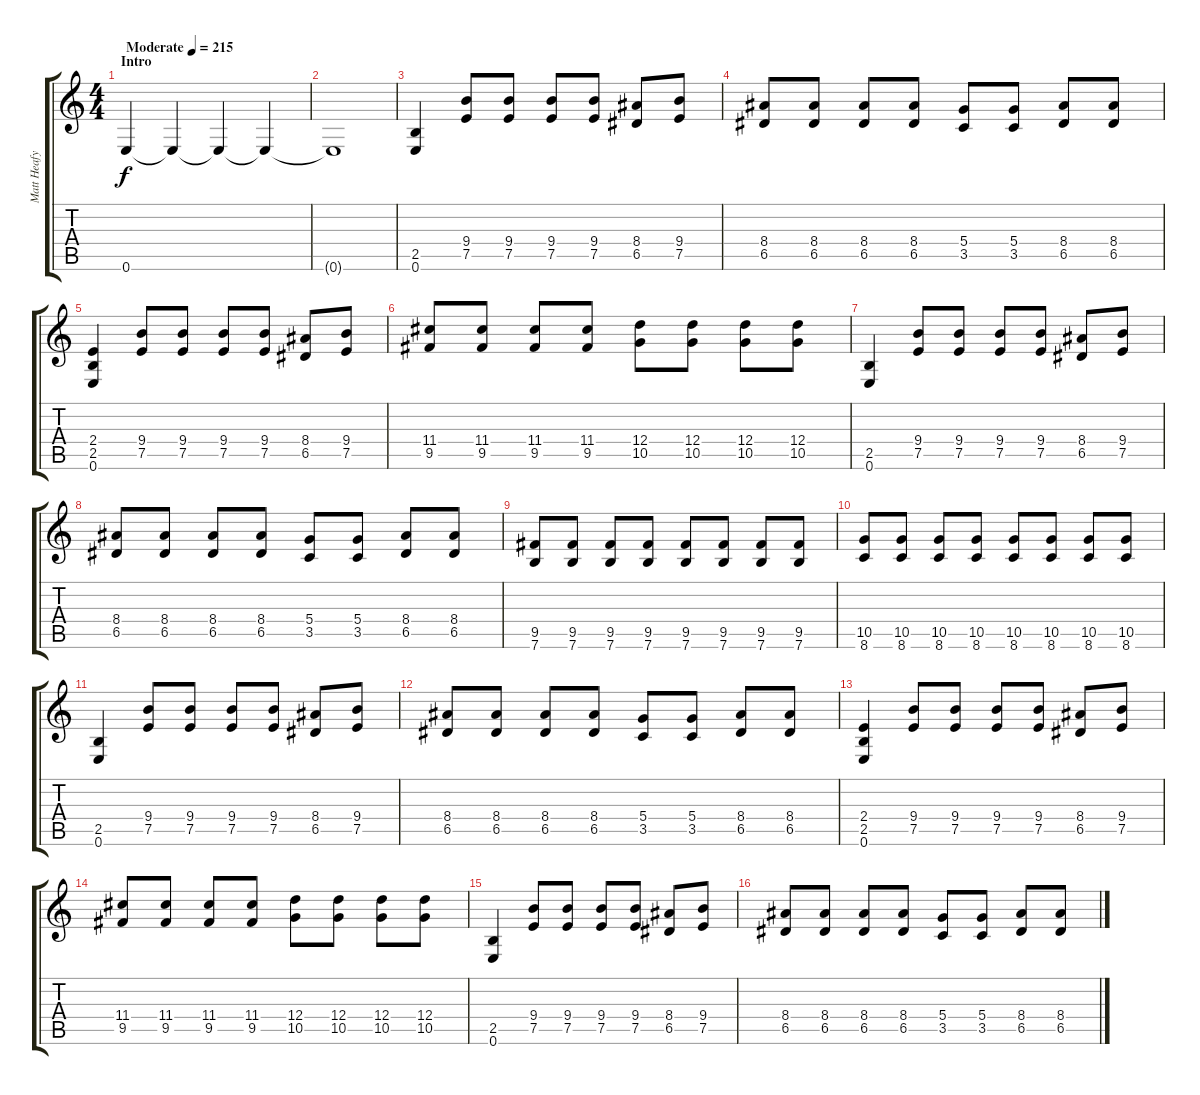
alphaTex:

\track ("Matt Heafy (Trivium)" "Matt Heafy") {instrument distortionguitar}
\staff {score tabs}
\tuning (E4 B3 G3 D3 A2 E2) {hide}
\ts (4 4)
\section ("" "Intro")
\tempo (215 "Moderate")
\clef g2
\ks c
0.6.4{dy f volume 0 instrument distortionguitar} 0.6{t}.4{volume 6} 0.6{t}.4 0.6{t}.4 |
0.6{t}.1 |
(2.5 0.6).4 (9.4 7.5).8 (9.4 7.5).8 (9.4 7.5).8 (9.4 7.5).8 (8.4 6.5).8 (9.4 7.5).8 |
(8.4 6.5).8 (8.4 6.5).8 (8.4 6.5).8 (8.4 6.5).8 (5.4 3.5).8 (5.4 3.5).8 (8.4 6.5).8 (8.4 6.5).8 |
(2.4 2.5 0.6).4 (9.4 7.5).8 (9.4 7.5).8 (9.4 7.5).8 (9.4 7.5).8 (8.4 6.5).8 (9.4 7.5).8 |
(11.4 9.5).8 (11.4 9.5).8 (11.4 9.5).8 (11.4 9.5).8 (12.4 10.5).8 (12.4 10.5).8 (12.4 10.5).8 (12.4 10.5).8 |
(2.5 0.6).4 (9.4 7.5).8 (9.4 7.5).8 (9.4 7.5).8 (9.4 7.5).8 (8.4 6.5).8 (9.4 7.5).8 |
(8.4 6.5).8 (8.4 6.5).8 (8.4 6.5).8 (8.4 6.5).8 (5.4 3.5).8 (5.4 3.5).8 (8.4 6.5).8 (8.4 6.5).8 |
(9.5 7.6).8 (9.5 7.6).8 (9.5 7.6).8 (9.5 7.6).8 (9.5 7.6).8 (9.5 7.6).8 (9.5 7.6).8 (9.5 7.6).8 |
(10.5 8.6).8 (10.5 8.6).8 (10.5 8.6).8 (10.5 8.6).8 (10.5 8.6).8 (10.5 8.6).8 (10.5 8.6).8 (10.5 8.6).8 |
(2.5 0.6).4 (9.4 7.5).8 (9.4 7.5).8 (9.4 7.5).8 (9.4 7.5).8 (8.4 6.5).8 (9.4 7.5).8 |
(8.4 6.5).8 (8.4 6.5).8 (8.4 6.5).8 (8.4 6.5).8 (5.4 3.5).8 (5.4 3.5).8 (8.4 6.5).8 (8.4 6.5).8 |
(2.4 2.5 0.6).4 (9.4 7.5).8 (9.4 7.5).8 (9.4 7.5).8 (9.4 7.5).8 (8.4 6.5).8 (9.4 7.5).8 |
(11.4 9.5).8 (11.4 9.5).8 (11.4 9.5).8 (11.4 9.5).8 (12.4 10.5).8 (12.4 10.5).8 (12.4 10.5).8 (12.4 10.5).8 |
(2.5 0.6).4 (9.4 7.5).8 (9.4 7.5).8 (9.4 7.5).8 (9.4 7.5).8 (8.4 6.5).8 (9.4 7.5).8 |
(8.4 6.5).8 (8.4 6.5).8 (8.4 6.5).8 (8.4 6.5).8 (5.4 3.5).8 (5.4 3.5).8 (8.4 6.5).8 (8.4 6.5).8
